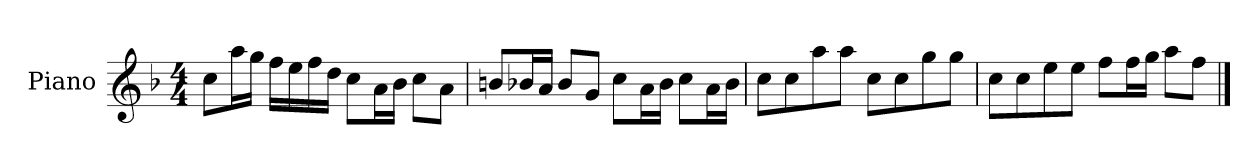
**kern
*part1
*staff1
*I"Piano
*I'P-no
*clefG2
*k[b-]
*M4/4
*MM90
=1
8cc\L
16aa\L
16gg\JJ
16ff\LL
16ee\
16ff\
16dd\JJ
8cc\L
16a\L
16b-\JJ
8cc\L
8a\J
=2
8bn/L
16b-X/L
16a/JJ
8b-/L
8g/J
8cc\L
16a\L
16b-\JJ
8cc\L
16a\L
16b-\JJ
=3
8cc\L
8cc\
8aa\
8aa\J
8cc\L
8cc\
8gg\
8gg\J
=4
8cc\L
8cc\
8ee\
8ee\J
8ff\L
16ff\L
16gg\JJ
8aa\L
8ff\J
==
*-
